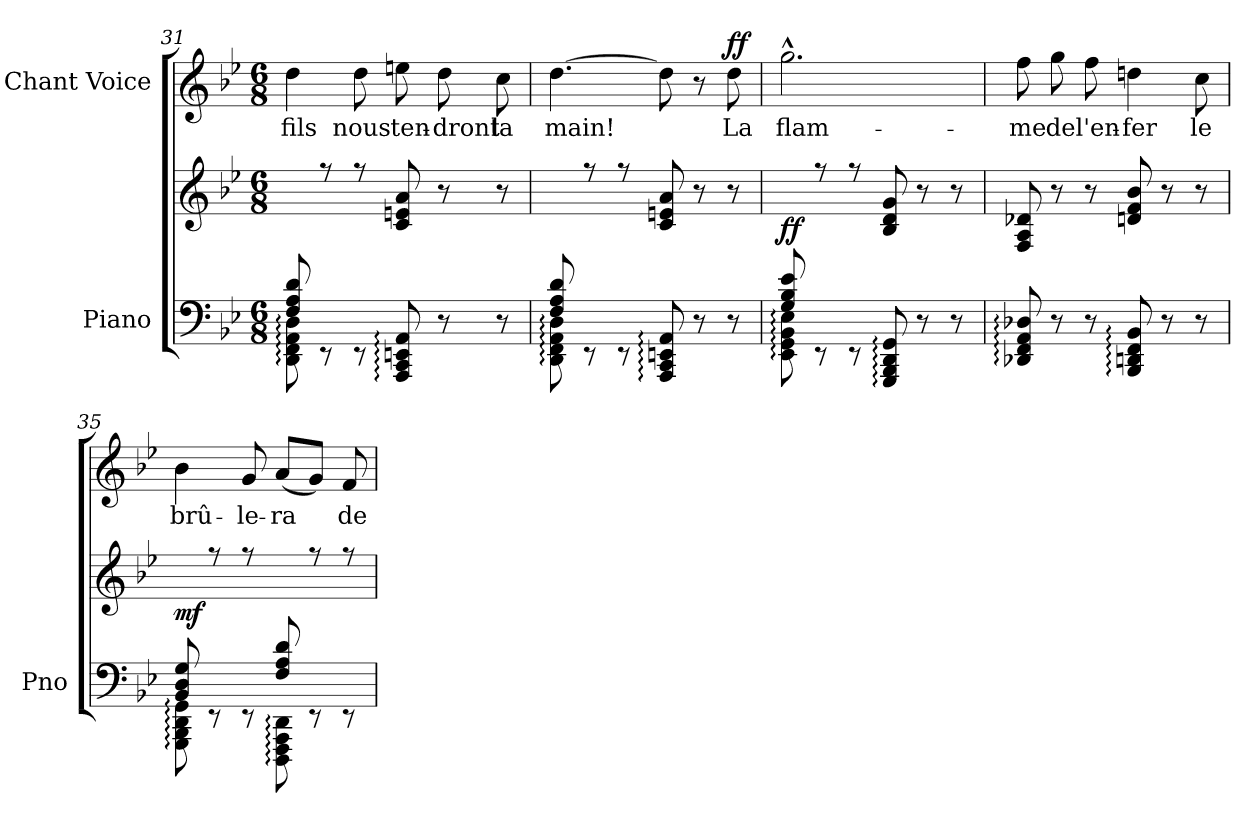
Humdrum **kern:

**kern	**kern	**dynam	**kern	**text	**dynam
*part2	*part2	*part2	*part1	*part1	*part1
*staff3	*staff2	*staff2/3	*staff1	*staff1	*staff1
*I"Piano	*	*	*I"Chant Voice	*	*
*I'Pno	*	*	*	*	*
*clefF4	*clefG2	*	*clefG2	*	*
*k[b-e-]	*k[b-e-]	*	*k[b-e-]	*	*
*M6/8	*M6/8	*	*M6/8	*	*
=31	=31	=31	=31	=31	=31
*^	*	*	*	*	*
!	!	!	!	!	!LO:LY:b	!
8F/ 8A/ 8d/	8DD\: 8FF\: 8AA\: 8D\:	8ryy	.	4dd\	fils	.
2ryy	8rEE	8rff	.	.	.	.
!	!	!	!	!	!LO:LY:b	!
.	8rEE	8rff	.	8dd\	nous	.
!	!	!	!	!	!LO:LY:b	!
.	8AAA/: 8CC/: 8EEn/: 8AA/:	8c/ 8en/ 8a/	.	8een\	ten-	.
!	!	!	!	!	!LO:LY:b	!
.	8r	8r	.	8dd\	-dront	.
!	!	!	!	!	!LO:LY:b	!
8ryy	8r	8r	.	8cc\	la	.
!!LO:LB:g=z
=32	=32	=32	=32	=32	=32	=32
!	!	!	!	!	!LO:LY:b	!
8F/ 8A/ 8d/	8DD\: 8FF\: 8AA\: 8D\:	8ryy	.	[4.dd\	main!	.
2ryy	8rEE	8rff	.	.	.	.
.	8rEE	8rff	.	.	.	.
.	8AAA/: 8CC/: 8EEn/: 8AA/:	8c/ 8en/ 8a/	.	8dd\]	.	.
.	8r	8r	.	8r	.	.
!	!	!	!	!	!LO:LY:b	!LO:DY:a
8ryy	8r	8r	.	8dd\	La	ff
=33	=33	=33	=33	=33	=33	=33
!	!	!	!LO:DY:b	!	!LO:LY:b	!
8G/ 8B-/ 8e-/	8EE-\: 8GG\: 8BB-\: 8E-\:	8ryy	ff	2.gg^^\	flam-	.
2ryy	8rEE	8rff	.	.	.	.
.	8rEE	8rff	.	.	.	.
.	8GGG/: 8BBB-/: 8DD/: 8GG/:	8B-/ 8d/ 8g/	.	.	.	.
.	8r	8r	.	.	.	.
8ryy	8r	8r	.	.	.	.
=34	=34	=34	=34	=34	=34	=34
!	!	!	!	!	!LO:LY:b	!
*v	*v	*	*	*	*	*
8DD-X/: 8FF/: 8AA/: 8D-X/:	8F/ 8A/ 8d-X/	.	8ff\	-me	.
!	!	!	!	!LO:LY:b	!
8r	8r	.	8gg\	de	.
!	!	!	!	!LO:LY:b	!
8r	8r	.	8ff\	l'en-	.
!	!	!	!	!LO:LY:b	!
8BBB-/: 8DDn/: 8FF/: 8BB-/:	8dn/ 8f/ 8b-/	.	4ddn\	-fer	.
8r	8r	.	.	.	.
!	!	!	!	!LO:LY:b	!
8r	8r	.	8cc\	le	.
=35	=35	=35	=35	=35	=35
*^	*	*	*	*	*
!	!	!	!LO:DY:b	!	!LO:LY:b	!
8BB-/ 8D/ 8G/	8GGG\: 8BBB-\: 8DD\: 8GG\:	8ryy	mf	4b-\	brû-	.
4ryy	8rEE	8rff	.	.	.	.
!	!	!	!	!	!LO:LY:b	!
.	8rEE	8rff	.	8g/	-le-	.
!	!	!	!	!	!LO:LY:b	!
8F/ 8A/ 8d/	8DDD\: 8FFF\: 8AAA\: 8DD\:	8ryy	.	(<8a/L	-ra	.
4ryy	8rEE	8rff	.	8g/J)	.	.
!	!	!	!	!	!LO:LY:b	!
.	8rEE	8rff	.	8f/	de-	.
*v	*v	*	*	*	*	*
=	=	=	=	=	=
*-	*-	*-	*-	*-	*-
